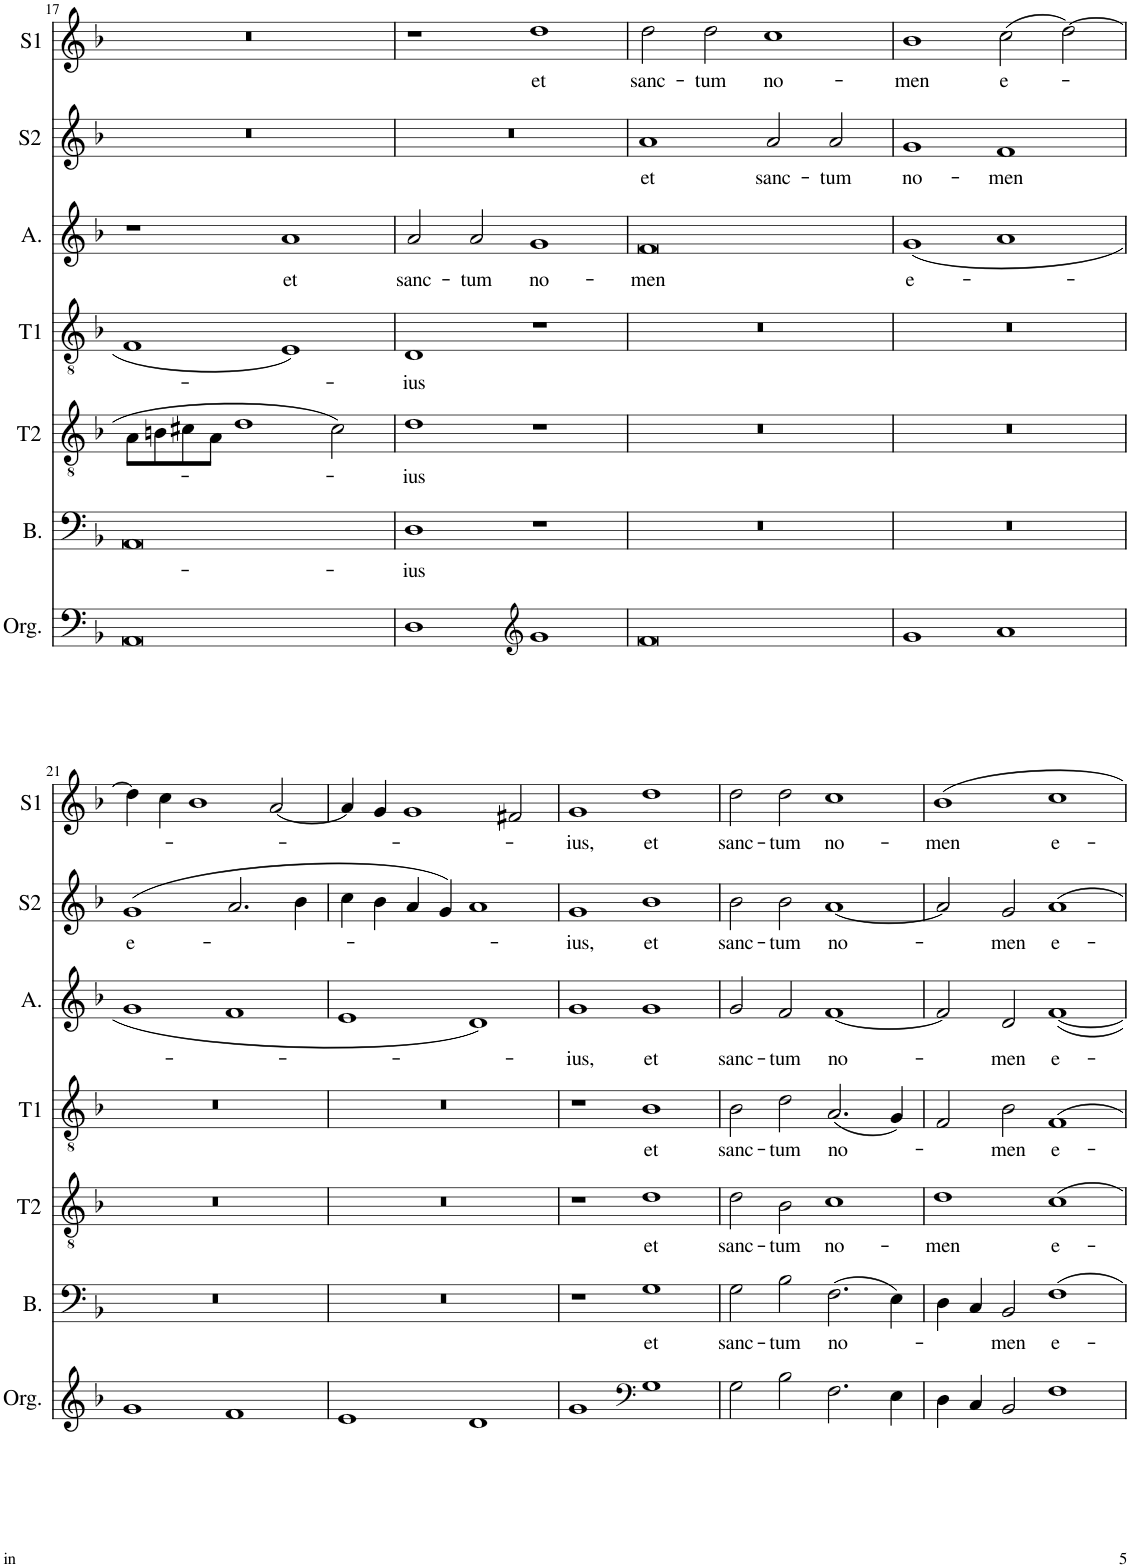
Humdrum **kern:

**kern	**kern	**text	**kern	**text	**kern	**text	**kern	**text	**kern	**text	**kern	**text
*part7	*part6	*part6	*part5	*part5	*part4	*part4	*part3	*part3	*part2	*part2	*part1	*part1
*staff7	*staff6	*staff6	*staff5	*staff5	*staff4	*staff4	*staff3	*staff3	*staff2	*staff2	*staff1	*staff1
*I"Orgue	*I"Basse	*	*I"Ténor 2	*	*I"Ténor 1	*	*I"Alto	*	*I"Soprano 2	*	*I"Soprano 1	*
*I'Org.	*I'B.	*	*I'T2	*	*I'T1	*	*I'A.	*	*I'S2	*	*I'S1	*
!!LO:PB:g=z
*clefF4	*clefF4	*	*clefGv2	*	*clefGv2	*	*clefG2	*	*clefG2	*	*clefG2	*
*k[b-]	*k[b-]	*	*k[b-]	*	*k[b-]	*	*k[b-]	*	*k[b-]	*	*k[b-]	*
*M4/2	*M4/2	*	*M4/2	*	*M4/2	*	*M4/2	*	*M4/2	*	*M4/2	*
=17	=17	=17	=17	=17	=17	=17	=17	=17	=17	=17	=17	=17
0AA	0AA	.	8A\L	.	1F	.	1r	.	0r	.	0r	.
.	.	.	8Bn\	.	.	.	.	.	.	.	.	.
.	.	.	8c#X\	.	.	.	.	.	.	.	.	.
.	.	.	8A\J	.	.	.	.	.	.	.	.	.
.	.	.	1d	.	.	.	.	.	.	.	.	.
!	!	!	!	!	!	!	!	!LO:LY:b	!	!	!	!
.	.	.	.	.	1E	.	1a	et	.	.	.	.
.	.	.	2c#\	.	.	.	.	.	.	.	.	.
=18	=18	=18	=18	=18	=18	=18	=18	=18	=18	=18	=18	=18
!	!	!LO:LY:b	!	!LO:LY:b	!	!LO:LY:b	!	!LO:LY:b	!	!	!	!
1D	1D	ius	1d	-ius	1D	-ius	2a/	sanc-	0r	.	1r	.
!	!	!	!	!	!	!	!	!LO:LY:b	!	!	!	!
.	.	.	.	.	.	.	2a/	-tum	.	.	.	.
*clefG2	*	*	*	*	*	*	*	*	*	*	*	*
!	!	!	!	!	!	!	!	!LO:LY:b	!	!	!	!LO:LY:b
1g	1r	.	1r	.	1r	.	1g	no-	.	.	1dd	et
=19	=19	=19	=19	=19	=19	=19	=19	=19	=19	=19	=19	=19
!	!	!	!	!	!	!	!	!LO:LY:b	!	!LO:LY:b	!	!LO:LY:b
0f	0r	.	0r	.	0r	.	0f	-men	1a	et	2dd\	sanc-
!	!	!	!	!	!	!	!	!	!	!	!	!LO:LY:b
.	.	.	.	.	.	.	.	.	.	.	2dd\	-tum
!	!	!	!	!	!	!	!	!	!	!LO:LY:b	!	!LO:LY:b
.	.	.	.	.	.	.	.	.	2a/	sanc-	1cc	no-
!	!	!	!	!	!	!	!	!	!	!LO:LY:b	!	!
.	.	.	.	.	.	.	.	.	2a/	-tum	.	.
=20	=20	=20	=20	=20	=20	=20	=20	=20	=20	=20	=20	=20
!	!	!	!	!	!	!	!	!LO:LY:b	!	!LO:LY:b	!	!LO:LY:b
1g	0r	.	0r	.	0r	.	(1g	e-	1g	no-	1b-	-men
!	!	!	!	!	!	!	!	!	!	!LO:LY:b	!	!LO:LY:b
1a	.	.	.	.	.	.	1a	.	1f	-men	(2cc\	e-
.	.	.	.	.	.	.	.	.	.	.	[2dd\)	.
!!LO:LB:g=z
=21	=21	=21	=21	=21	=21	=21	=21	=21	=21	=21	=21	=21
!	!	!	!	!	!	!	!	!	!	!LO:LY:b	!	!
1g	0r	.	0r	.	0r	.	1g	.	(1g	e-	4dd\]	.
.	.	.	.	.	.	.	.	.	.	.	4cc\	.
.	.	.	.	.	.	.	.	.	.	.	1b-	.
1f	.	.	.	.	.	.	1f	.	2.a/	.	.	.
.	.	.	.	.	.	.	.	.	.	.	[2a/	.
.	.	.	.	.	.	.	.	.	4b-\	.	.	.
=22	=22	=22	=22	=22	=22	=22	=22	=22	=22	=22	=22	=22
1e	0r	.	0r	.	0r	.	1e	.	4cc\	.	4a/]	.
.	.	.	.	.	.	.	.	.	4b-\	.	4g/	.
.	.	.	.	.	.	.	.	.	4a/	.	1g	.
.	.	.	.	.	.	.	.	.	4g/)	.	.	.
1d	.	.	.	.	.	.	1d)	.	1a	.	.	.
.	.	.	.	.	.	.	.	.	.	.	2f#X/	.
=23	=23	=23	=23	=23	=23	=23	=23	=23	=23	=23	=23	=23
!	!	!	!	!	!	!	!	!LO:LY:b	!	!LO:LY:b	!	!LO:LY:b
1g	1r	.	1r	.	1r	.	1g	-ius,	1g	-ius,	1g	-ius,
*clefF4	*	*	*	*	*	*	*	*	*	*	*	*
!	!	!LO:LY:b	!	!LO:LY:b	!	!LO:LY:b	!	!LO:LY:b	!	!LO:LY:b	!	!LO:LY:b
1G	1G	et	1d	et	1B-	et	1g	et	1b-	et	1dd	et
=24	=24	=24	=24	=24	=24	=24	=24	=24	=24	=24	=24	=24
!	!	!LO:LY:b	!	!LO:LY:b	!	!LO:LY:b	!	!LO:LY:b	!	!LO:LY:b	!	!LO:LY:b
2G\	2G\	sanc-	2d\	sanc-	2B-\	sanc-	2g/	sanc-	2b-\	sanc-	2dd\	sanc-
!	!	!LO:LY:b	!	!LO:LY:b	!	!LO:LY:b	!	!LO:LY:b	!	!LO:LY:b	!	!LO:LY:b
2B-\	2B-\	-tum	2B-\	-tum	2d\	-tum	2f/	-tum	2b-\	-tum	2dd\	-tum
!	!	!LO:LY:b	!	!LO:LY:b	!	!LO:LY:b	!	!LO:LY:b	!	!LO:LY:b	!	!LO:LY:b
2.F\	(2.F\	no-	1c	no-	(2.A/	no-	[1f	no-	[1a	no-	1cc	no-
4E\	4E\)	.	.	.	4G/)	.	.	.	.	.	.	.
=25	=25	=25	=25	=25	=25	=25	=25	=25	=25	=25	=25	=25
!	!	!	!	!LO:LY:b	!	!	!	!	!	!	!	!LO:LY:b
4D\	4D\	.	1d	-men	2F/	.	2f/]	.	2a/]	.	1b-	-men
4C/	4C/	.	.	.	.	.	.	.	.	.	.	.
!	!	!LO:LY:b	!	!	!	!LO:LY:b	!	!LO:LY:b	!	!LO:LY:b	!	!
2BB-/	2BB-/	-men	.	.	2B-\	-men	2d/	-men	2g/	-men	.	.
!	!	!LO:LY:b	!	!LO:LY:b	!	!LO:LY:b	!	!LO:LY:b	!	!LO:LY:b	!	!LO:LY:b
1F	1F	e-	1c	e-	1F	e-	[1f	e-	1a	e-	1cc	e-
=	=	=	=	=	=	=	=	=	=	=	=	=
*-	*-	*-	*-	*-	*-	*-	*-	*-	*-	*-	*-	*-
